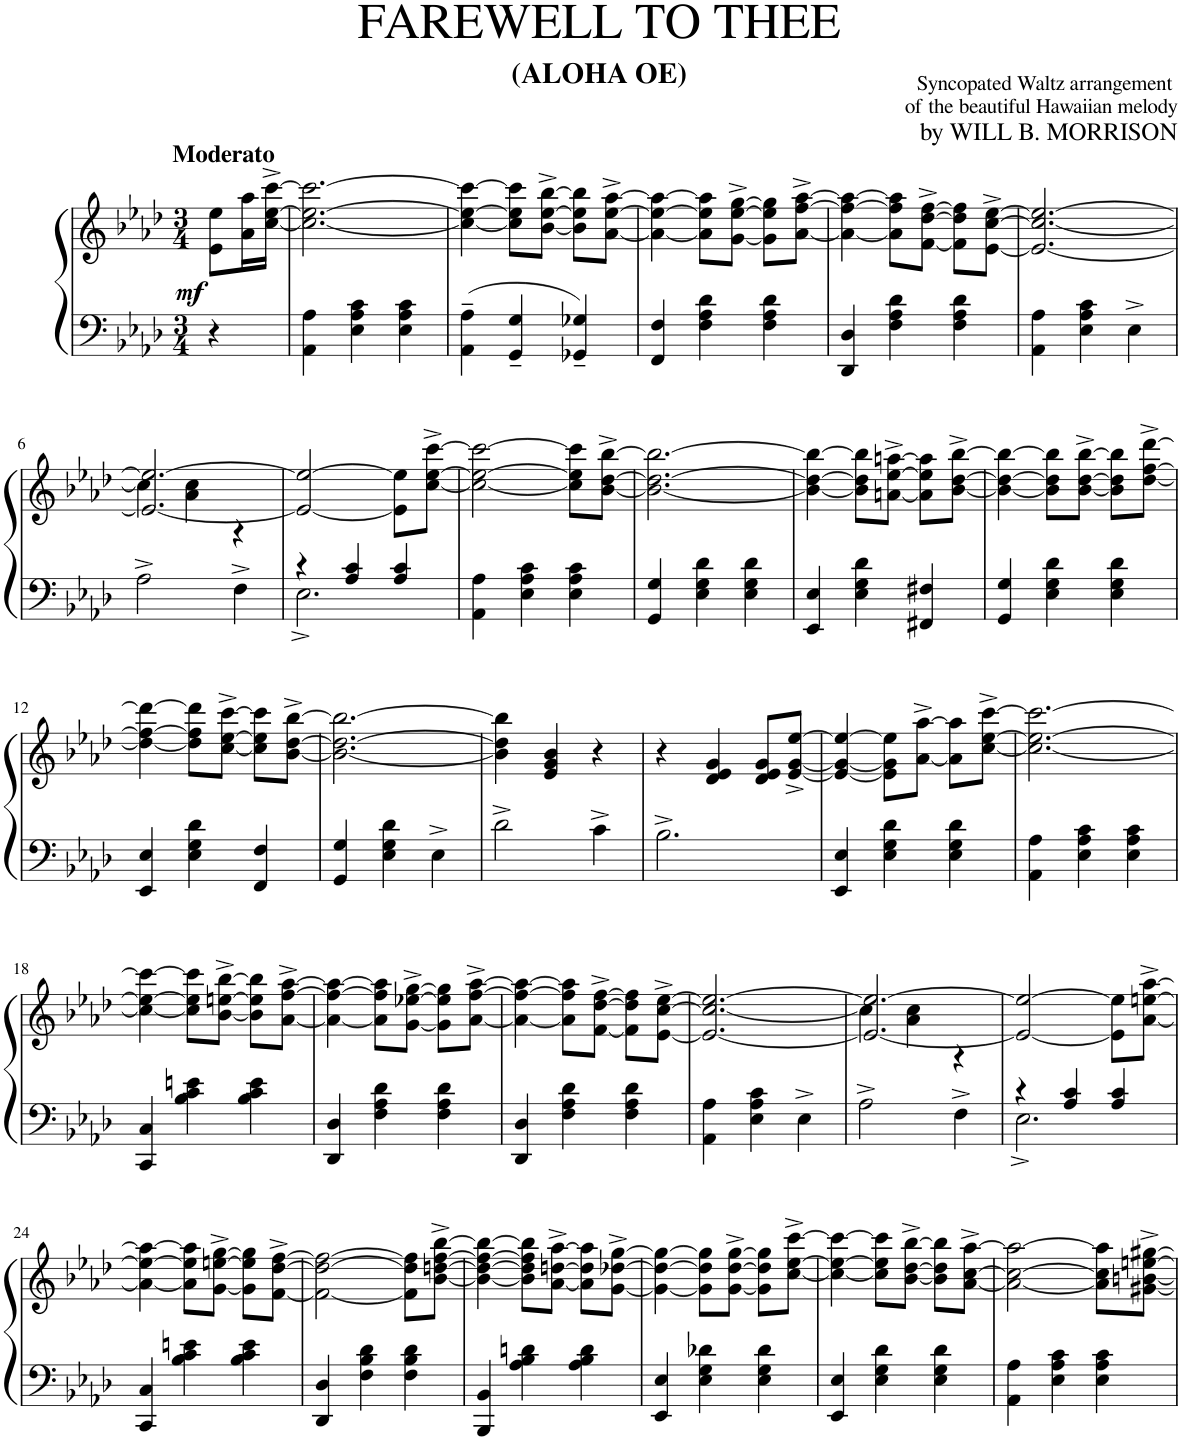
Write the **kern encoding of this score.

**kern	**kern	**dynam
*part1	*part1	*part1
*staff2	*staff1	*staff1/2
*I"Piano	*	*
*I'Pno.	*	*
*clefF4	*clefG2	*
*k[b-e-a-d-]	*k[b-e-a-d-]	*
*M3/4	*M3/4	*
=	=	=
!	!LO:TX:a:B:t=Moderato	!
!	!	!LO:DY:b
4r	8e-\ 8ee-\L	mf
.	16a-\ 16aa-\L	.
.	[16cc\^ [16ee-\^ [16ccc\^JJ	.
=1	=1	=1
4AA-\ 4A-\	2.cc\_ 2.ee-\_ 2.ccc\_	.
4E-\ 4A-\ 4c\	.	.
4E-\ 4A-\ 4c\	.	.
=2	=2	=2
4AA-\~ 4A-\~	4cc\_ 4ee-\_ 4ccc\_	.
4GG/~ 4G/~	8cc\] 8ee-\] 8ccc\]L	.
.	[8b-\^ [8ee-\^ [8bb-\^J	.
4GG-X/~ 4G-X/~	8b-\] 8ee-\] 8bb-\]L	.
.	[8a-\^ [8ee-\^ [8aa-\^J	.
=3	=3	=3
4FF/ 4F/	4a-\_ 4ee-\_ 4aa-\_	.
4F\ 4A-\ 4d-\	8a-\] 8ee-\] 8aa-\]L	.
.	[8g\^ [>8ee-\^ [8gg\^J	.
4F\ 4A-\ 4d-\	8g\] 8ee-\] 8gg\]L	.
.	[8a-\^ [>8ff\^ [8aa-\^J	.
=4	=4	=4
4DD-/ 4D-/	4a-\_ 4ff\_ 4aa-\_	.
4F\ 4A-\ 4d-\	8a-\] 8ff\] 8aa-\]L	.
.	[8f\^ [>8dd-\^ [8ff\^J	.
4F\ 4A-\ 4d-\	8f\] 8dd-\] 8ff\]L	.
.	[8e-\^ [>8cc\^ [8ee-\^J	.
=5	=5	=5
4AA-\ 4A-\	2.e-/_ 2.cc/_ 2.ee-/_	.
4E-\ 4A-\ 4c\	.	.
4E-^\	.	.
!!LO:LB:g=z
=6	=6	=6
*	*^	*
2A-^\	2.e-/_ 2.ee-/_	4cc\]	.
.	.	4a-\ 4cc\	.
4F^\	.	4r	.
*	*v	*v	*
=7	=7	=7
*^	*	*
4r	2.E-^\	2e-/_ 2ee-/_	.
4A-/ 4c/	.	.	.
4A-/ 4c/	.	8e-\] 8ee-\]L	.
.	.	[8cc\^ [8ee-\^ [8ccc\^J	.
*v	*v	*	*
=8	=8	=8
4AA-\ 4A-\	2cc\_ 2ee-\_ 2ccc\_	.
4E-\ 4A-\ 4c\	.	.
4E-\ 4A-\ 4c\	8cc\] 8ee-\] 8ccc\]L	.
.	[8b-\^ [8dd-\^ [8bb-\^J	.
=9	=9	=9
4GG/ 4G/	2.b-\_ 2.dd-\_ 2.bb-\_	.
4E-\ 4G\ 4d-\	.	.
4E-\ 4G\ 4d-\	.	.
=10	=10	=10
4EE-/ 4E-/	4b-\_ 4dd-\_ 4bb-\_	.
4E-\ 4G\ 4d-\	8b-\] 8dd-\] 8bb-\]L	.
.	[8an\^ [>8ee-\^ [8aan\^J	.
4FF#X/ 4F#X/	8a\] 8ee-\] 8aa\]L	.
.	[8b-\^ [8dd-\^ [8bb-\^J	.
=11	=11	=11
4GG/ 4G/	4b-\_ 4dd-\_ 4bb-\_	.
4E-\ 4G\ 4d-\	8b-\] 8dd-\] 8bb-\]L	.
.	[8b-\^ [8dd-\^ [8bb-\^J	.
4E-\ 4G\ 4d-\	8b-\] 8dd-\] 8bb-\]L	.
.	[8dd-\^ [8ff\^ [8ddd-\^J	.
!!LO:LB:g=z
=12	=12	=12
4EE-/ 4E-/	4dd-\_ 4ff\_ 4ddd-\_	.
4E-\ 4G\ 4d-\	8dd-\] 8ff\] 8ddd-\]L	.
.	[8cc\^ [8ee-\^ [8ccc\^J	.
4FF/ 4F/	8cc\] 8ee-\] 8ccc\]L	.
.	[8b-\^ [8dd-\^ [8bb-\^J	.
=13	=13	=13
4GG/ 4G/	2.b-\_ 2.dd-\_ 2.bb-\_	.
4E-\ 4G\ 4d-\	.	.
4E-^\	.	.
=14	=14	=14
2d-^\	4b-\] 4dd-\] 4bb-\]	.
.	4e-/ 4g/ 4b-/	.
4c^\	4r	.
=15	=15	=15
2.B-^\	4r	.
.	4d-/ 4e-/ 4g/	.
.	8d-/ 8e-/ 8g/L	.
.	[8e-/^ [<8g/^ [8ee-/^J	.
=16	=16	=16
4EE-/ 4E-/	4e-/_ 4g/_ 4ee-/_	.
4E-\ 4G\ 4d-\	8e-\] 8g\] 8ee-\]L	.
.	[8a-\^ [8aa-\^J	.
4E-\ 4G\ 4d-\	8a-\] 8aa-\]L	.
.	[8cc\^ [8ee-\^ [8ccc\^J	.
=17	=17	=17
4AA-\ 4A-\	2.cc\_ 2.ee-\_ 2.ccc\_	.
4E-\ 4A-\ 4c\	.	.
4E-\ 4A-\ 4c\	.	.
!!LO:LB:g=z
=18	=18	=18
4CC/ 4C/	4cc\_ 4ee-\_ 4ccc\_	.
4B-\ 4c\ 4en\	8cc\] 8ee-\] 8ccc\]L	.
.	[8b-\^ [8een\^ [8bb-\^J	.
4B-\ 4c\ 4e\	8b-\] 8ee\] 8bb-\]L	.
.	[8a-\^ [>8ff\^ [8aa-\^J	.
=19	=19	=19
4DD-/ 4D-/	4a-\_ 4ff\_ 4aa-\_	.
4F\ 4A-\ 4d-\	8a-\] 8ff\] 8aa-\]L	.
.	[8g\^ [>8ee-X\^ [8gg\^J	.
4F\ 4A-\ 4d-\	8g\] 8ee-\] 8gg\]L	.
.	[8a-\^ [>8ff\^ [8aa-\^J	.
=20	=20	=20
4DD-/ 4D-/	4a-\_ 4ff\_ 4aa-\_	.
4F\ 4A-\ 4d-\	8a-\] 8ff\] 8aa-\]L	.
.	[8f\^ [>8dd-\^ [8ff\^J	.
4F\ 4A-\ 4d-\	8f\] 8dd-\] 8ff\]L	.
.	[8e-\^ [>8cc\^ [8ee-\^J	.
=21	=21	=21
4AA-\ 4A-\	2.e-/_ 2.cc/_ 2.ee-/_	.
4E-\ 4A-\ 4c\	.	.
4E-^\	.	.
=22	=22	=22
*	*^	*
2A-^\	2.e-/_ 2.ee-/_	4cc\]	.
.	.	4a-\ 4cc\	.
4F^\	.	4r	.
*	*v	*v	*
=23	=23	=23
*^	*	*
4r	2.E-^\	2e-/_ 2ee-/_	.
4A-/ 4c/	.	.	.
4A-/ 4c/	.	8e-\] 8ee-\]L	.
.	.	[8a-\^ [8een\^ [8aa-\^J	.
*v	*v	*	*
!!LO:LB:g=z
=24	=24	=24
4CC/ 4C/	4a-\_ 4ee\_ 4aa-\_	.
4B-\ 4c\ 4en\	8a-\] 8ee\] 8aa-\]L	.
.	[8g\^ [>8een\^ [8gg\^J	.
4B-\ 4c\ 4e\	8g\] 8ee\] 8gg\]L	.
.	[8f\^ [>8dd-\^ [8ff\^J	.
=25	=25	=25
4DD-/ 4D-/	2f\_ 2dd-\_ 2ff\_	.
4F\ 4B-\ 4d-\	.	.
4F\ 4B-\ 4d-\	8f\] 8dd-\] 8ff\]L	.
.	[8b-\^ [>8ddn\^ [8ff\^ [8bb-\^J	.
=26	=26	=26
4BBB-/ 4BB-/	4b-\_ 4dd\_ 4ff\_ 4bb-\_	.
4A-\ 4B-\ 4dn\	8b-\] 8dd\] 8ff\] 8bb-\]L	.
.	[8a-\^ [8ddn\^ [8aa-\^J	.
4A-\ 4B-\ 4d\	8a-\] 8dd\] 8aa-\]L	.
.	[8g\^ [8dd-X\^ [8gg\^J	.
=27	=27	=27
4EE-/ 4E-/	4g\_ 4dd-\_ 4gg\_	.
4E-\ 4G\ 4d-X\	8g\] 8dd-\] 8gg\]L	.
.	[8g\^ [8dd-\^ [8gg\^J	.
4E-\ 4G\ 4d-\	8g\] 8dd-\] 8gg\]L	.
.	[8cc\^ [8ee-\^ [8ccc\^J	.
=28	=28	=28
4EE-/ 4E-/	4cc\_ 4ee-\_ 4ccc\_	.
4E-\ 4G\ 4d-\	8cc\] 8ee-\] 8ccc\]L	.
.	[8b-\^ [8dd-\^ [8bb-\^J	.
4E-\ 4G\ 4d-\	8b-\] 8dd-\] 8bb-\]L	.
.	[8a-\^ [8cc\^ [8aa-\^J	.
=29	=29	=29
4AA-\ 4A-\	2a-\_ 2cc\_ 2aa-\_	.
4E-\ 4A-\ 4c\	.	.
4E-\ 4A-\ 4c\	8a-\] 8cc\] 8aa-\]L	.
.	[8g#X\^ [<8bn\^ [8een\^ [8gg#X\^J	.
=	=	=
*-	*-	*-
